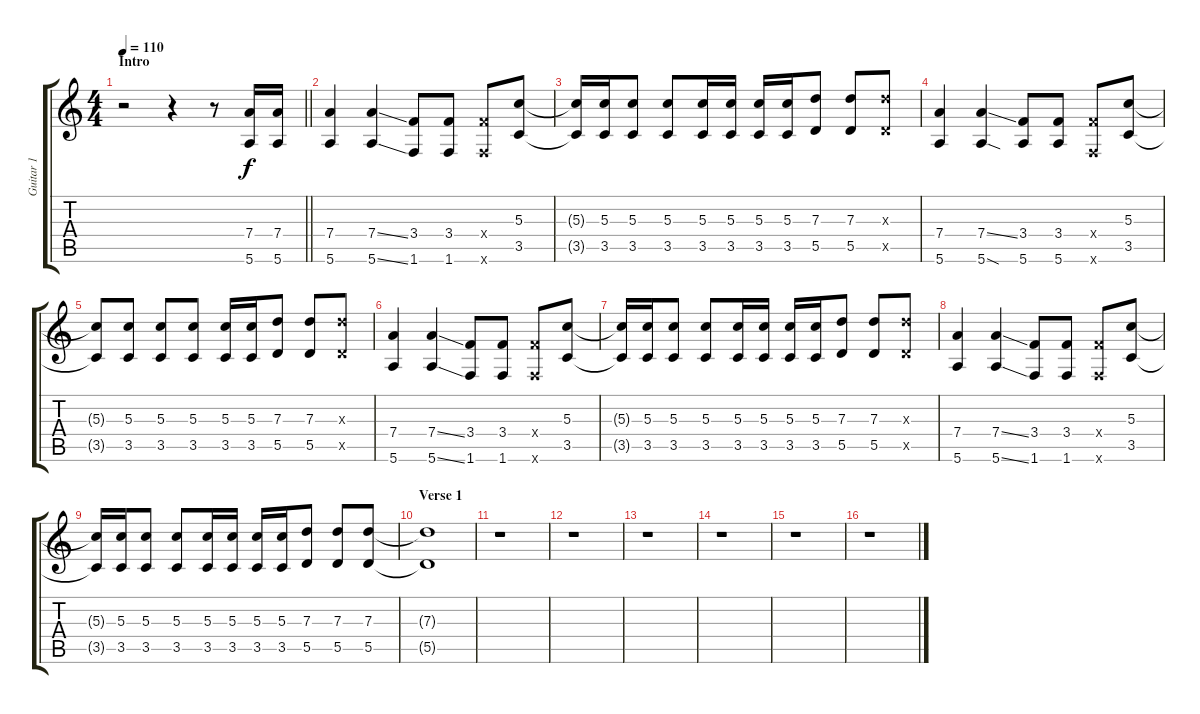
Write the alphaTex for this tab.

\track ("Guitar 1" "Guitar 1") {instrument distortionguitar}
\staff {score tabs}
\tuning (E4 B3 G3 D3 A2 E2) {hide}
\ts (4 4)
\section ("" "Intro")
\tempo 110
\clef g2
\barLineRight lightlight
\ks c
r.2{dy f balance 0 instrument distortionguitar} r.4 r.8 (7.4 5.6).16 (7.4 5.6).16 |
(7.4 5.6).4 (7.4{ss} 5.6{ss}).4 (3.4 1.6).8 (3.4 1.6).8 (3.4{x} 1.6{x}).8 (5.3 3.5).8 |
(5.3{t} 3.5{t}).16 (5.3 3.5).16 (5.3 3.5).8 (5.3 3.5).8 (5.3 3.5).16 (5.3 3.5).16 (5.3 3.5).16 (5.3 3.5).16 (7.3 5.5).8 (7.3 5.5).8 (7.3{x} 5.5{x}).8 |
(7.4 5.6).4 (7.4{ss} 5.6{sod}).4 (3.4 5.6).8 (3.4 5.6).8 (3.4{x} 1.6{x}).8 (5.3 3.5).8 |
(5.3{t} 3.5{t}).8 (5.3 3.5).8 (5.3 3.5).8 (5.3 3.5).8 (5.3 3.5).16 (5.3 3.5).16 (7.3 5.5).8 (7.3 5.5).8 (7.3{x} 5.5{x}).8 |
(7.4 5.6).4 (7.4{ss} 5.6{ss}).4 (3.4 1.6).8 (3.4 1.6).8 (3.4{x} 1.6{x}).8 (5.3 3.5).8 |
(5.3{t} 3.5{t}).16 (5.3 3.5).16 (5.3 3.5).8 (5.3 3.5).8 (5.3 3.5).16 (5.3 3.5).16 (5.3 3.5).16 (5.3 3.5).16 (7.3 5.5).8 (7.3 5.5).8 (7.3{x} 5.5{x}).8 |
(7.4 5.6).4 (7.4{ss} 5.6{ss}).4 (3.4 1.6).8 (3.4 1.6).8 (3.4{x} 1.6{x}).8 (5.3 3.5).8 |
(5.3{t} 3.5{t}).16 (5.3 3.5).16 (5.3 3.5).8 (5.3 3.5).8 (5.3 3.5).16 (5.3 3.5).16 (5.3 3.5).16 (5.3 3.5).16 (7.3 5.5).8 (7.3 5.5).8 (7.3 5.5).8 |
\section ("" "Verse 1")
(7.3{t} 5.5{t}).1{volume 0 balance 8} |
r.1{volume 12} |
r.1 |
r.1 |
r.1 |
r.1 |
r.1
